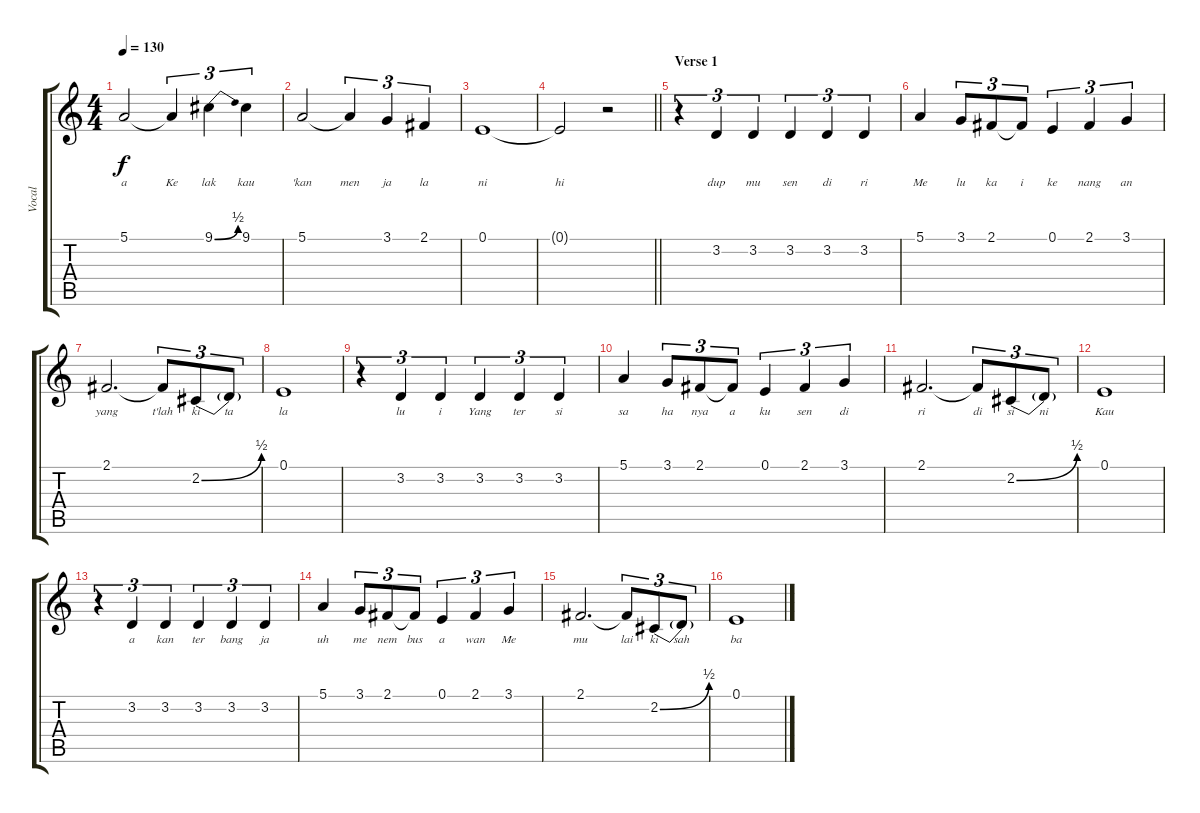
\track ("Vocal" "Vocal") {instrument lead2sawtooth}
\staff {score tabs}
\tuning (E4 B3 G3 D3 A2 E2) {hide}
\ts (4 4)
\tempo 130
\clef g2
\ks c
5.1.2{lyrics (0 "a") lyrics (1 "") lyrics (2 "") lyrics (3 "") lyrics (4 "") dy f} 5.1{t}.4{tu (3 2) lyrics (0 "Ke") lyrics (1 "") lyrics (2 "") lyrics (3 "") lyrics (4 "")} 9.1{be (bend 0 0 60 2)}.4{tu (3 2) lyrics (0 "lak") lyrics (1 "") lyrics (2 "") lyrics (3 "") lyrics (4 "")} 9.1.4{tu (3 2) lyrics (0 "kau") lyrics (1 "") lyrics (2 "") lyrics (3 "") lyrics (4 "")} |
5.1.2{lyrics (0 "'kan") lyrics (1 "") lyrics (2 "") lyrics (3 "") lyrics (4 "")} 5.1{t}.4{tu (3 2) lyrics (0 "men") lyrics (1 "") lyrics (2 "") lyrics (3 "") lyrics (4 "")} 3.1.4{tu (3 2) lyrics (0 "ja") lyrics (1 "") lyrics (2 "") lyrics (3 "") lyrics (4 "")} 2.1.4{tu (3 2) lyrics (0 "la") lyrics (1 "") lyrics (2 "") lyrics (3 "") lyrics (4 "")} |
0.1.1{lyrics (0 "ni") lyrics (1 "") lyrics (2 "") lyrics (3 "") lyrics (4 "")} |
\barLineRight lightlight
0.1{t}.2{lyrics (0 "hi") lyrics (1 "") lyrics (2 "") lyrics (3 "") lyrics (4 "")} r.2 |
\section ("" "Verse 1")
r.4{tu (3 2)} 3.2.4{tu (3 2) lyrics (0 "dup") lyrics (1 "") lyrics (2 "") lyrics (3 "") lyrics (4 "")} 3.2.4{tu (3 2) lyrics (0 "mu") lyrics (1 "") lyrics (2 "") lyrics (3 "") lyrics (4 "")} 3.2.4{tu (3 2) lyrics (0 "sen") lyrics (1 "") lyrics (2 "") lyrics (3 "") lyrics (4 "")} 3.2.4{tu (3 2) lyrics (0 "di") lyrics (1 "") lyrics (2 "") lyrics (3 "") lyrics (4 "")} 3.2.4{tu (3 2) lyrics (0 "ri") lyrics (1 "") lyrics (2 "") lyrics (3 "") lyrics (4 "")} |
5.1.4{lyrics (0 "Me") lyrics (1 "") lyrics (2 "") lyrics (3 "") lyrics (4 "")} 3.1.8{tu (3 2) lyrics (0 "lu") lyrics (1 "") lyrics (2 "") lyrics (3 "") lyrics (4 "")} 2.1.8{tu (3 2) lyrics (0 "ka") lyrics (1 "") lyrics (2 "") lyrics (3 "") lyrics (4 "")} 2.1{t}.8{tu (3 2) lyrics (0 "i") lyrics (1 "") lyrics (2 "") lyrics (3 "") lyrics (4 "")} 0.1.4{tu (3 2) lyrics (0 "ke") lyrics (1 "") lyrics (2 "") lyrics (3 "") lyrics (4 "")} 2.1.4{tu (3 2) lyrics (0 "nang") lyrics (1 "") lyrics (2 "") lyrics (3 "") lyrics (4 "")} 3.1.4{tu (3 2) lyrics (0 "an") lyrics (1 "") lyrics (2 "") lyrics (3 "") lyrics (4 "")} |
2.1.2{d lyrics (0 "yang") lyrics (1 "") lyrics (2 "") lyrics (3 "") lyrics (4 "")} 2.1{t}.8{tu (3 2) lyrics (0 "t'lah") lyrics (1 "") lyrics (2 "") lyrics (3 "") lyrics (4 "")} 2.2{be (bend 0 0 60 2)}.8{tu (3 2) lyrics (0 "ki") lyrics (1 "") lyrics (2 "") lyrics (3 "") lyrics (4 "")} 2.2{t}.8{tu (3 2) lyrics (0 "ta") lyrics (1 "") lyrics (2 "") lyrics (3 "") lyrics (4 "")} |
0.1.1{lyrics (0 "la") lyrics (1 "") lyrics (2 "") lyrics (3 "") lyrics (4 "")} |
r.4{tu (3 2)} 3.2.4{tu (3 2) lyrics (0 "lu") lyrics (1 "") lyrics (2 "") lyrics (3 "") lyrics (4 "")} 3.2.4{tu (3 2) lyrics (0 "i") lyrics (1 "") lyrics (2 "") lyrics (3 "") lyrics (4 "")} 3.2.4{tu (3 2) lyrics (0 "Yang") lyrics (1 "") lyrics (2 "") lyrics (3 "") lyrics (4 "")} 3.2.4{tu (3 2) lyrics (0 "ter") lyrics (1 "") lyrics (2 "") lyrics (3 "") lyrics (4 "")} 3.2.4{tu (3 2) lyrics (0 "si") lyrics (1 "") lyrics (2 "") lyrics (3 "") lyrics (4 "")} |
5.1.4{lyrics (0 "sa") lyrics (1 "") lyrics (2 "") lyrics (3 "") lyrics (4 "")} 3.1.8{tu (3 2) lyrics (0 "ha") lyrics (1 "") lyrics (2 "") lyrics (3 "") lyrics (4 "")} 2.1.8{tu (3 2) lyrics (0 "nya") lyrics (1 "") lyrics (2 "") lyrics (3 "") lyrics (4 "")} 2.1{t}.8{tu (3 2) lyrics (0 "a") lyrics (1 "") lyrics (2 "") lyrics (3 "") lyrics (4 "")} 0.1.4{tu (3 2) lyrics (0 "ku") lyrics (1 "") lyrics (2 "") lyrics (3 "") lyrics (4 "")} 2.1.4{tu (3 2) lyrics (0 "sen") lyrics (1 "") lyrics (2 "") lyrics (3 "") lyrics (4 "")} 3.1.4{tu (3 2) lyrics (0 "di") lyrics (1 "") lyrics (2 "") lyrics (3 "") lyrics (4 "")} |
2.1.2{d lyrics (0 "ri") lyrics (1 "") lyrics (2 "") lyrics (3 "") lyrics (4 "")} 2.1{t}.8{tu (3 2) lyrics (0 "di") lyrics (1 "") lyrics (2 "") lyrics (3 "") lyrics (4 "")} 2.2{be (bend 0 0 60 2)}.8{tu (3 2) lyrics (0 "si") lyrics (1 "") lyrics (2 "") lyrics (3 "") lyrics (4 "")} 2.2{t}.8{tu (3 2) lyrics (0 "ni") lyrics (1 "") lyrics (2 "") lyrics (3 "") lyrics (4 "")} |
0.1.1{lyrics (0 "Kau") lyrics (1 "") lyrics (2 "") lyrics (3 "") lyrics (4 "")} |
r.4{tu (3 2)} 3.2.4{tu (3 2) lyrics (0 "a") lyrics (1 "") lyrics (2 "") lyrics (3 "") lyrics (4 "")} 3.2.4{tu (3 2) lyrics (0 "kan") lyrics (1 "") lyrics (2 "") lyrics (3 "") lyrics (4 "")} 3.2.4{tu (3 2) lyrics (0 "ter") lyrics (1 "") lyrics (2 "") lyrics (3 "") lyrics (4 "")} 3.2.4{tu (3 2) lyrics (0 "bang") lyrics (1 "") lyrics (2 "") lyrics (3 "") lyrics (4 "")} 3.2.4{tu (3 2) lyrics (0 "ja") lyrics (1 "") lyrics (2 "") lyrics (3 "") lyrics (4 "")} |
5.1.4{lyrics (0 "uh") lyrics (1 "") lyrics (2 "") lyrics (3 "") lyrics (4 "")} 3.1.8{tu (3 2) lyrics (0 "me") lyrics (1 "") lyrics (2 "") lyrics (3 "") lyrics (4 "")} 2.1.8{tu (3 2) lyrics (0 "nem") lyrics (1 "") lyrics (2 "") lyrics (3 "") lyrics (4 "")} 2.1{t}.8{tu (3 2) lyrics (0 "bus") lyrics (1 "") lyrics (2 "") lyrics (3 "") lyrics (4 "")} 0.1.4{tu (3 2) lyrics (0 "a") lyrics (1 "") lyrics (2 "") lyrics (3 "") lyrics (4 "")} 2.1.4{tu (3 2) lyrics (0 "wan") lyrics (1 "") lyrics (2 "") lyrics (3 "") lyrics (4 "")} 3.1.4{tu (3 2) lyrics (0 "Me") lyrics (1 "") lyrics (2 "") lyrics (3 "") lyrics (4 "")} |
2.1.2{d lyrics (0 "mu") lyrics (1 "") lyrics (2 "") lyrics (3 "") lyrics (4 "")} 2.1{t}.8{tu (3 2) lyrics (0 "lai") lyrics (1 "") lyrics (2 "") lyrics (3 "") lyrics (4 "")} 2.2{be (bend 0 0 60 2)}.8{tu (3 2) lyrics (0 "ki") lyrics (1 "") lyrics (2 "") lyrics (3 "") lyrics (4 "")} 2.2{t}.8{tu (3 2) lyrics (0 "sah") lyrics (1 "") lyrics (2 "") lyrics (3 "") lyrics (4 "")} |
0.1.1{lyrics (0 "ba") lyrics (1 "") lyrics (2 "") lyrics (3 "") lyrics (4 "")}
